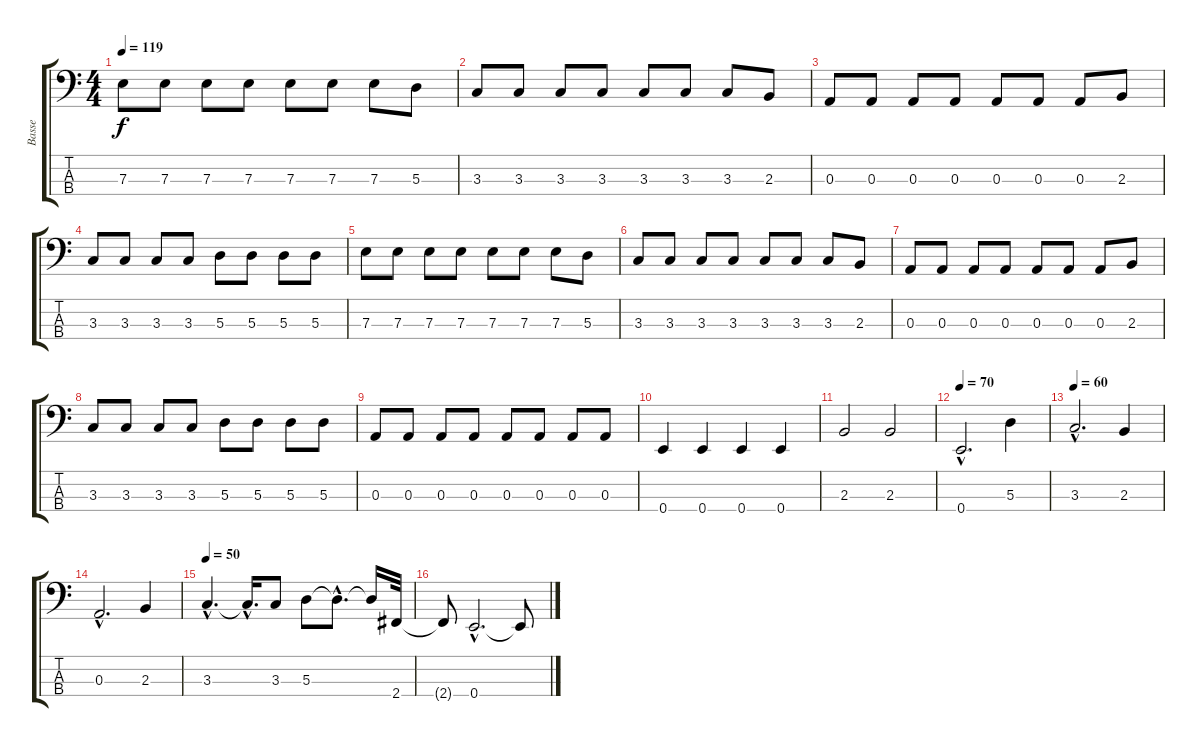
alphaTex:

\track ("Basse" "Basse") {instrument electricbassfinger}
\staff {score tabs}
\tuning (G2 D2 A1 E1) {hide}
\ts (4 4)
\tempo 119
\clef f4
\ks c
7.3.8{dy f} 7.3.8 7.3.8 7.3.8 7.3.8 7.3.8 7.3.8 5.3.8 |
3.3.8 3.3.8 3.3.8 3.3.8 3.3.8 3.3.8 3.3.8 2.3.8 |
0.3.8 0.3.8 0.3.8 0.3.8 0.3.8 0.3.8 0.3.8 2.3.8 |
3.3.8 3.3.8 3.3.8 3.3.8 5.3.8 5.3.8 5.3.8 5.3.8 |
7.3.8 7.3.8 7.3.8 7.3.8 7.3.8 7.3.8 7.3.8 5.3.8 |
3.3.8 3.3.8 3.3.8 3.3.8 3.3.8 3.3.8 3.3.8 2.3.8 |
0.3.8 0.3.8 0.3.8 0.3.8 0.3.8 0.3.8 0.3.8 2.3.8 |
3.3.8 3.3.8 3.3.8 3.3.8 5.3.8 5.3.8 5.3.8 5.3.8 |
0.3.8 0.3.8 0.3.8 0.3.8 0.3.8 0.3.8 0.3.8 0.3.8 |
0.4.4 0.4.4 0.4.4 0.4.4 |
2.3.2 2.3.2 |
\tempo 86
\tempo 70
0.4{hac}.2{d} 5.3.4 |
\tempo 60
3.3{hac}.2{d} 2.3.4 |
0.3{hac}.2{d} 2.3.4 |
\tempo 50
3.3{hac}.4{d} 3.3{hac t}.16{d} 3.3.8 5.3.8 5.3{hac t}.8{d} 5.3{t}.16 2.4.32 |
2.4{t}.8 0.4{hac}.2{d} 0.4{t}.8
